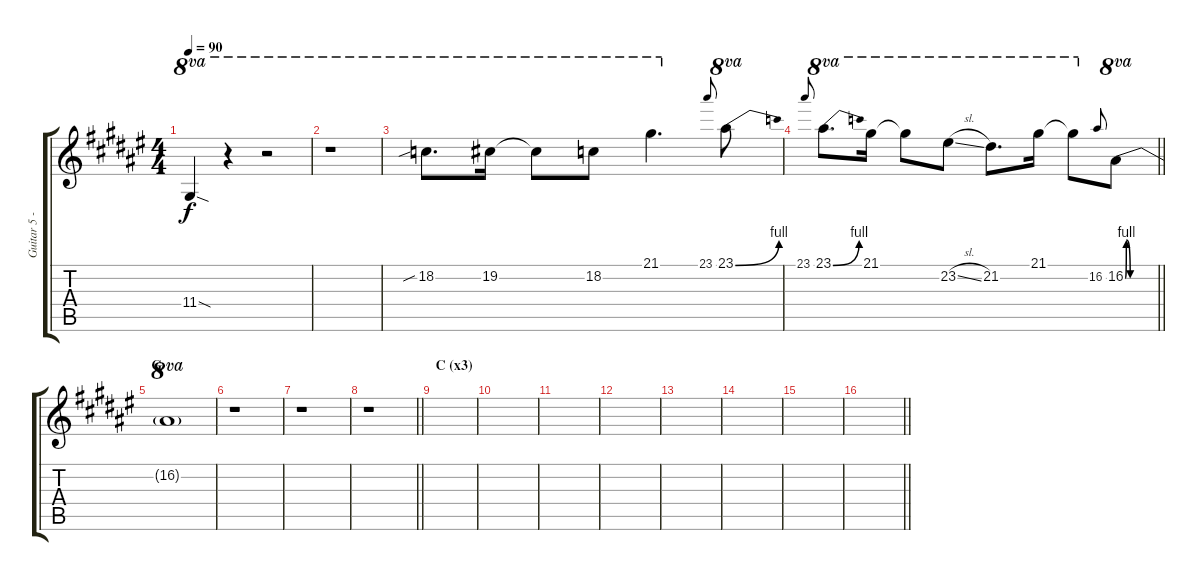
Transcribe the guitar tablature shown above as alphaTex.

\track ("Guitar 5 - Uruha" "Guitar 5 -") {instrument overdrivenguitar}
\staff {score tabs}
\tuning (B3 Gb3 D3 A2 E2 B1) {hide}
\ts (4 4)
\tempo 90
\clef g2
\ks f#
11.4{sod t}.4{ot 8va dy f} r.4{ot 8va} r.2{ot 8va} |
r.1{ot 8va} |
18.2{sib}.8{d ot 8va} 19.2.16{ot 8va} 19.2{t}.8{ot 8va} 18.2.8{ot 8va} 21.1.4{d ot 8va} 23.1.8{gr onbeat} 23.1{be (bend 0 0 60 4)}.8{ot 8va} |
\barLineRight lightlight
23.1.8{gr onbeat} 23.1{be (bend 0 0 60 4)}.8{d ot 8va} 21.1.16{ot 8va} 21.1{t}.8{ot 8va} 23.2{sl}.8{ot 8va} 21.2.8{d ot 8va} 21.1.16{ot 8va} 21.1{t}.8{ot 8va} 16.2.8{gr onbeat} 16.2{be (custom 0 0 2 4 10 0 60 0)}.8{ot 8va} |
\section ("" "G")
16.2{t}.1{ot 8va} |
r.1 |
r.1 |
\barLineRight lightlight
r.1 |
\section ("" "C (x3)")
|
|
|
|
|
|
|
\barLineRight lightlight
